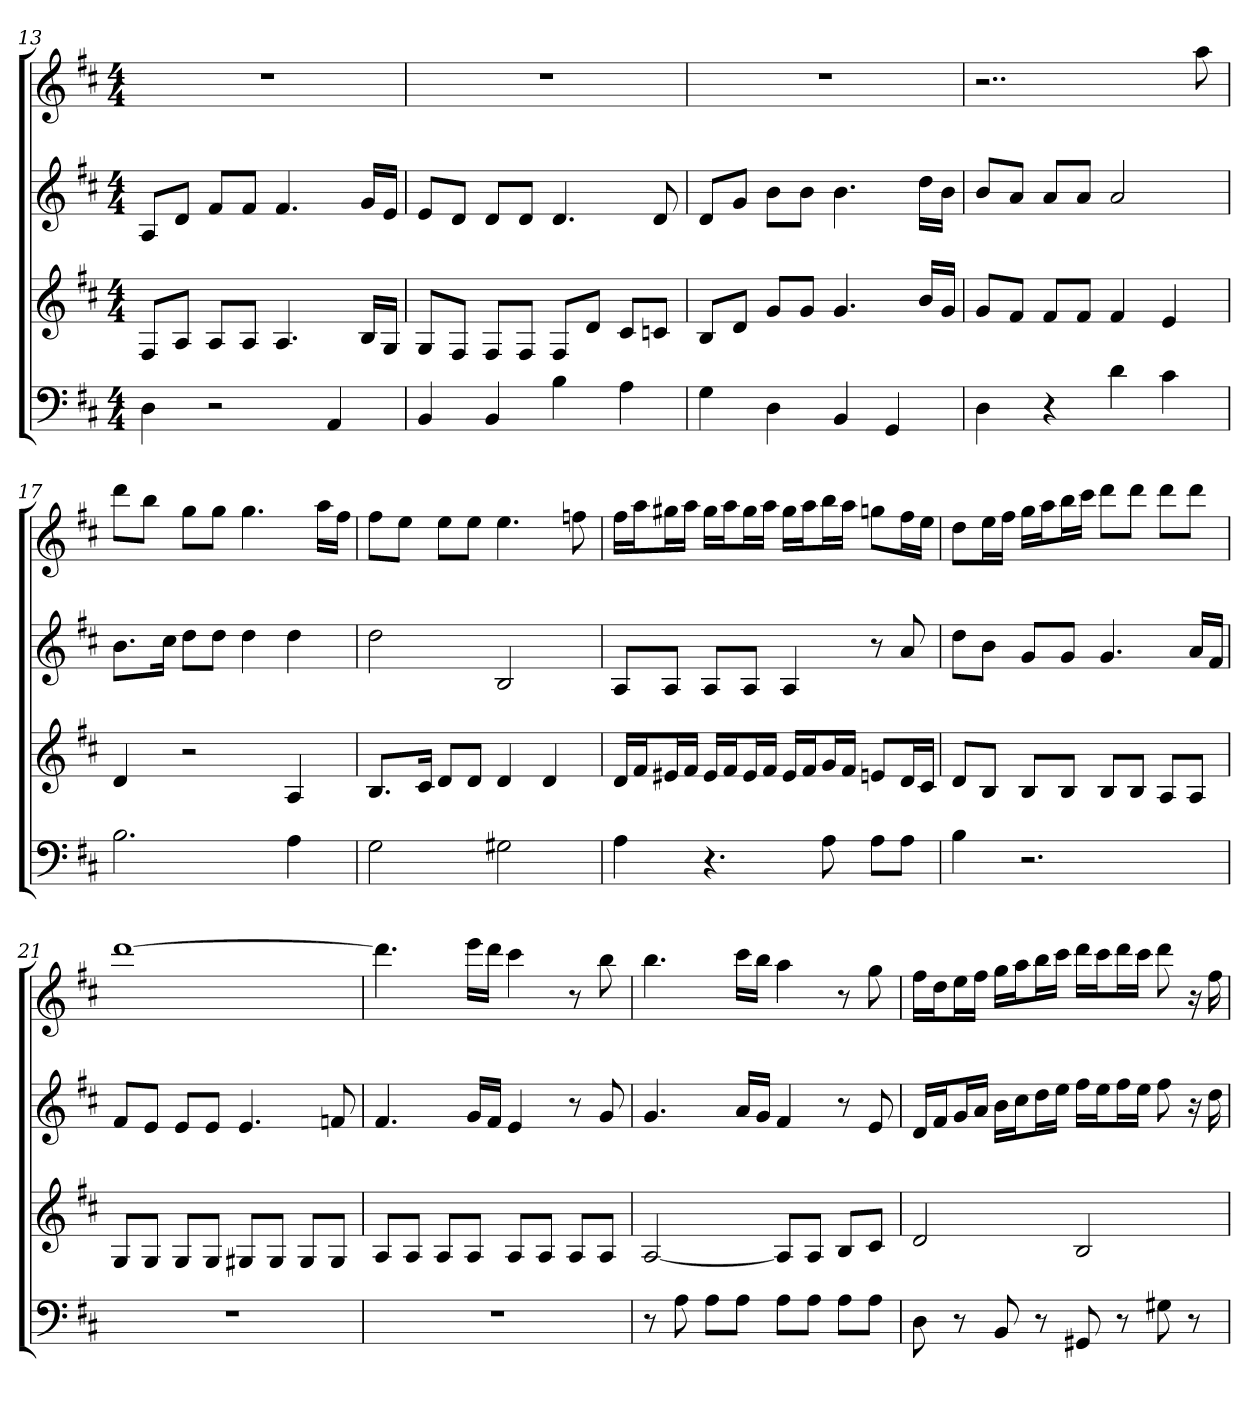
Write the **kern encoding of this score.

**kern	**kern	**kern	**kern
*part4	*part3	*part2	*part1
*staff4	*staff3	*staff2	*staff1
*k[f#c#]	*k[f#c#]	*k[f#c#]	*k[f#c#]
*D:	*D:	*D:	*D:
*M4/4	*M4/4	*M4/4	*M4/4
=13	=13	=13	=13
4D	8F#L	8AL	1r
.	8AJ	8dJ	.
2r	8AL	8f#L	.
.	8AJ	8f#J	.
.	4.A	4.f#	.
4AA	.	.	.
.	16BLL	16gLL	.
.	16GJJ	16eJJ	.
=14	=14	=14	=14
4BB	8GL	8eL	1r
.	8F#J	8dJ	.
4BB	8F#L	8dL	.
.	8F#J	8dJ	.
4B	8F#L	4.d	.
.	8dJ	.	.
4A	8c#L	.	.
.	8cnJ	8d	.
=15	=15	=15	=15
4G	8BL	8dL	1r
.	8dJ	8gJ	.
4D	8gL	8bL	.
.	8gJ	8bJ	.
4BB	4.g	4.b	.
4GG	.	.	.
.	16bLL	16ddLL	.
.	16gJJ	16bJJ	.
=16	=16	=16	=16
4D	8gL	8bL	2..r
.	8f#J	8aJ	.
4r	8f#L	8aL	.
.	8f#J	8aJ	.
4d	4f#	2a	.
4c#	4e	.	.
.	.	.	8aa
=17	=17	=17	=17
2.B	4d	8.bL	8dddL
.	.	.	8bbJ
.	.	16cc#Jk	.
.	2r	8ddL	8ggL
.	.	8ddJ	8ggJ
.	.	4dd	4.gg
4A	4A	4dd	.
.	.	.	16aaLL
.	.	.	16ff#JJ
=18	=18	=18	=18
2G	8.BL	2dd	8ff#L
.	.	.	8eeJ
.	16c#Jk	.	.
.	8dL	.	8eeL
.	8dJ	.	8eeJ
2G#X	4d	2B	4.ee
.	4d	.	.
.	.	.	8ffn
=19	=19	=19	=19
4A	16dLL	8AL	16ff#LL
.	16f#J	.	16aaJ
.	16e#XL	8AJ	16gg#XL
.	16f#JJ	.	16aaJJ
4.r	16e#LL	8AL	16gg#LL
.	16f#J	.	16aaJ
.	16e#L	8AJ	16gg#L
.	16f#JJ	.	16aaJJ
.	16e#LL	4A	16gg#LL
.	16f#J	.	16aaJ
8A	16gL	.	16bbL
.	16f#JJ	.	16aaJJ
8AL	8enL	8r	8ggnL
8AJ	16dL	8a	16ff#L
.	16c#JJ	.	16eeJJ
=20	=20	=20	=20
4B	8dL	8ddL	8ddL
.	8BJ	8bJ	16eeL
.	.	.	16ff#JJ
2.r	8BL	8gL	16ggLL
.	.	.	16aaJ
.	8BJ	8gJ	16bbL
.	.	.	16ccc#JJ
.	8BL	4.g	8dddL
.	8BJ	.	8dddJ
.	8AL	.	8dddL
.	8AJ	16aLL	8dddJ
.	.	16f#JJ	.
=21	=21	=21	=21
1r	8GL	8f#L	[1ddd
.	8GJ	8eJ	.
.	8GL	8eL	.
.	8GJ	8eJ	.
.	8G#XL	4.e	.
.	8G#J	.	.
.	8G#L	.	.
.	8G#J	8fn	.
=22	=22	=22	=22
1r	8AL	4.f#	4.ddd]
.	8AJ	.	.
.	8AL	.	.
.	8AJ	16gLL	16eeeLL
.	.	16f#JJ	16dddJJ
.	8AL	4e	4ccc#
.	8AJ	.	.
.	8AL	8r	8r
.	8AJ	8g	8bb
=23	=23	=23	=23
8r	[2A	4.g	4.bb
8A	.	.	.
8AL	.	.	.
8AJ	.	16aLL	16ccc#LL
.	.	16gJJ	16bbJJ
8AL	8AL]	4f#	4aa
8AJ	8AJ	.	.
8AL	8BL	8r	8r
8AJ	8c#J	8e	8gg
=24	=24	=24	=24
8D	2d	16dLL	16ff#LL
.	.	16f#J	16ddJ
8r	.	16gL	16eeL
.	.	16aJJ	16ff#JJ
8BB	.	16bLL	16ggLL
.	.	16cc#J	16aaJ
8r	.	16ddL	16bbL
.	.	16eeJJ	16ccc#JJ
8GG#X	2B	16ff#LL	16dddLL
.	.	16eeJ	16ccc#J
8r	.	16ff#L	16dddL
.	.	16eeJJ	16ccc#JJ
8G#X	.	8ff#	8ddd
8r	.	16r	16r
.	.	16dd	16ff#
=	=	=	=
*-	*-	*-	*-
